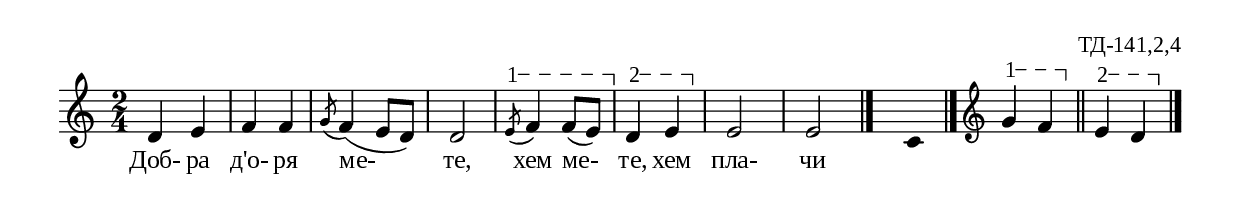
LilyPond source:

%{
TD_141_2_04
%}

\include "td-preamble.ly"

\score {
\relative c' {
%% \tempo 4 = 152
  \time 2/4
 d4 e f f \acciaccatura g8 f4( e8 d) d2 
\varA
 \acciaccatura e8\startTextSpan f4 f8( e\stopTextSpan)  |
\varB 
 d4\startTextSpan  e\stopTextSpan  |
 e2 e
 \bar "|." 
 s4 \fixB c4 \fixC 
 \bar "|." 
 \endm
\varA
 g'4\startTextSpan f\stopTextSpan  \bar "||"
\varB 
 e\startTextSpan  d\stopTextSpan  
 \bar "|." 
}
\addlyrics { Доб- ра д'о- ря ме- те, хем ме- те, хем пла- чи }
%
\layout {
  indent = #0
  line-width = 190\mm
  ragged-right=##f
}
%
\midi { 
	\context {
		\Score
		tempoWholesPerMinute = #(ly:make-moment 152 4)
		}
	}
}

\header{
  opus = "ТД-141,2,4"
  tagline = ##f
}



